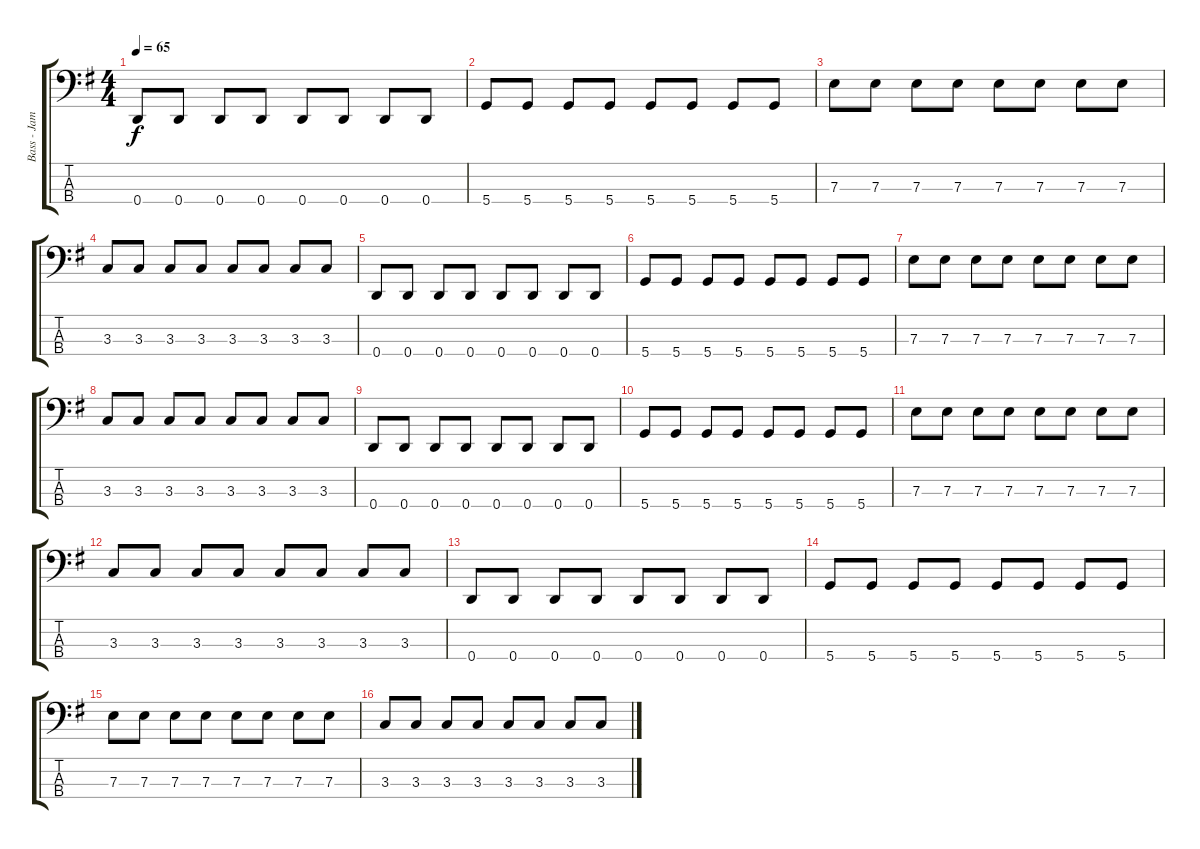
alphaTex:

\track ("Bass - James Johnston" "Bass - Jam") {instrument electricbassfinger}
\staff {score tabs}
\tuning (G2 D2 A1 D1) {hide}
\ts (4 4)
\tempo 65
\clef f4
\ks g
0.4.8{dy f} 0.4.8 0.4.8 0.4.8 0.4.8 0.4.8 0.4.8 0.4.8 |
5.4.8 5.4.8 5.4.8 5.4.8 5.4.8 5.4.8 5.4.8 5.4.8 |
7.3.8 7.3.8 7.3.8 7.3.8 7.3.8 7.3.8 7.3.8 7.3.8 |
3.3.8 3.3.8 3.3.8 3.3.8 3.3.8 3.3.8 3.3.8 3.3.8 |
0.4.8 0.4.8 0.4.8 0.4.8 0.4.8 0.4.8 0.4.8 0.4.8 |
5.4.8 5.4.8 5.4.8 5.4.8 5.4.8 5.4.8 5.4.8 5.4.8 |
7.3.8 7.3.8 7.3.8 7.3.8 7.3.8 7.3.8 7.3.8 7.3.8 |
3.3.8 3.3.8 3.3.8 3.3.8 3.3.8 3.3.8 3.3.8 3.3.8 |
0.4.8 0.4.8 0.4.8 0.4.8 0.4.8 0.4.8 0.4.8 0.4.8 |
5.4.8 5.4.8 5.4.8 5.4.8 5.4.8 5.4.8 5.4.8 5.4.8 |
7.3.8 7.3.8 7.3.8 7.3.8 7.3.8 7.3.8 7.3.8 7.3.8 |
3.3.8 3.3.8 3.3.8 3.3.8 3.3.8 3.3.8 3.3.8 3.3.8 |
0.4.8 0.4.8 0.4.8 0.4.8 0.4.8 0.4.8 0.4.8 0.4.8 |
5.4.8 5.4.8 5.4.8 5.4.8 5.4.8 5.4.8 5.4.8 5.4.8 |
7.3.8 7.3.8 7.3.8 7.3.8 7.3.8 7.3.8 7.3.8 7.3.8 |
3.3.8 3.3.8 3.3.8 3.3.8 3.3.8 3.3.8 3.3.8 3.3.8
